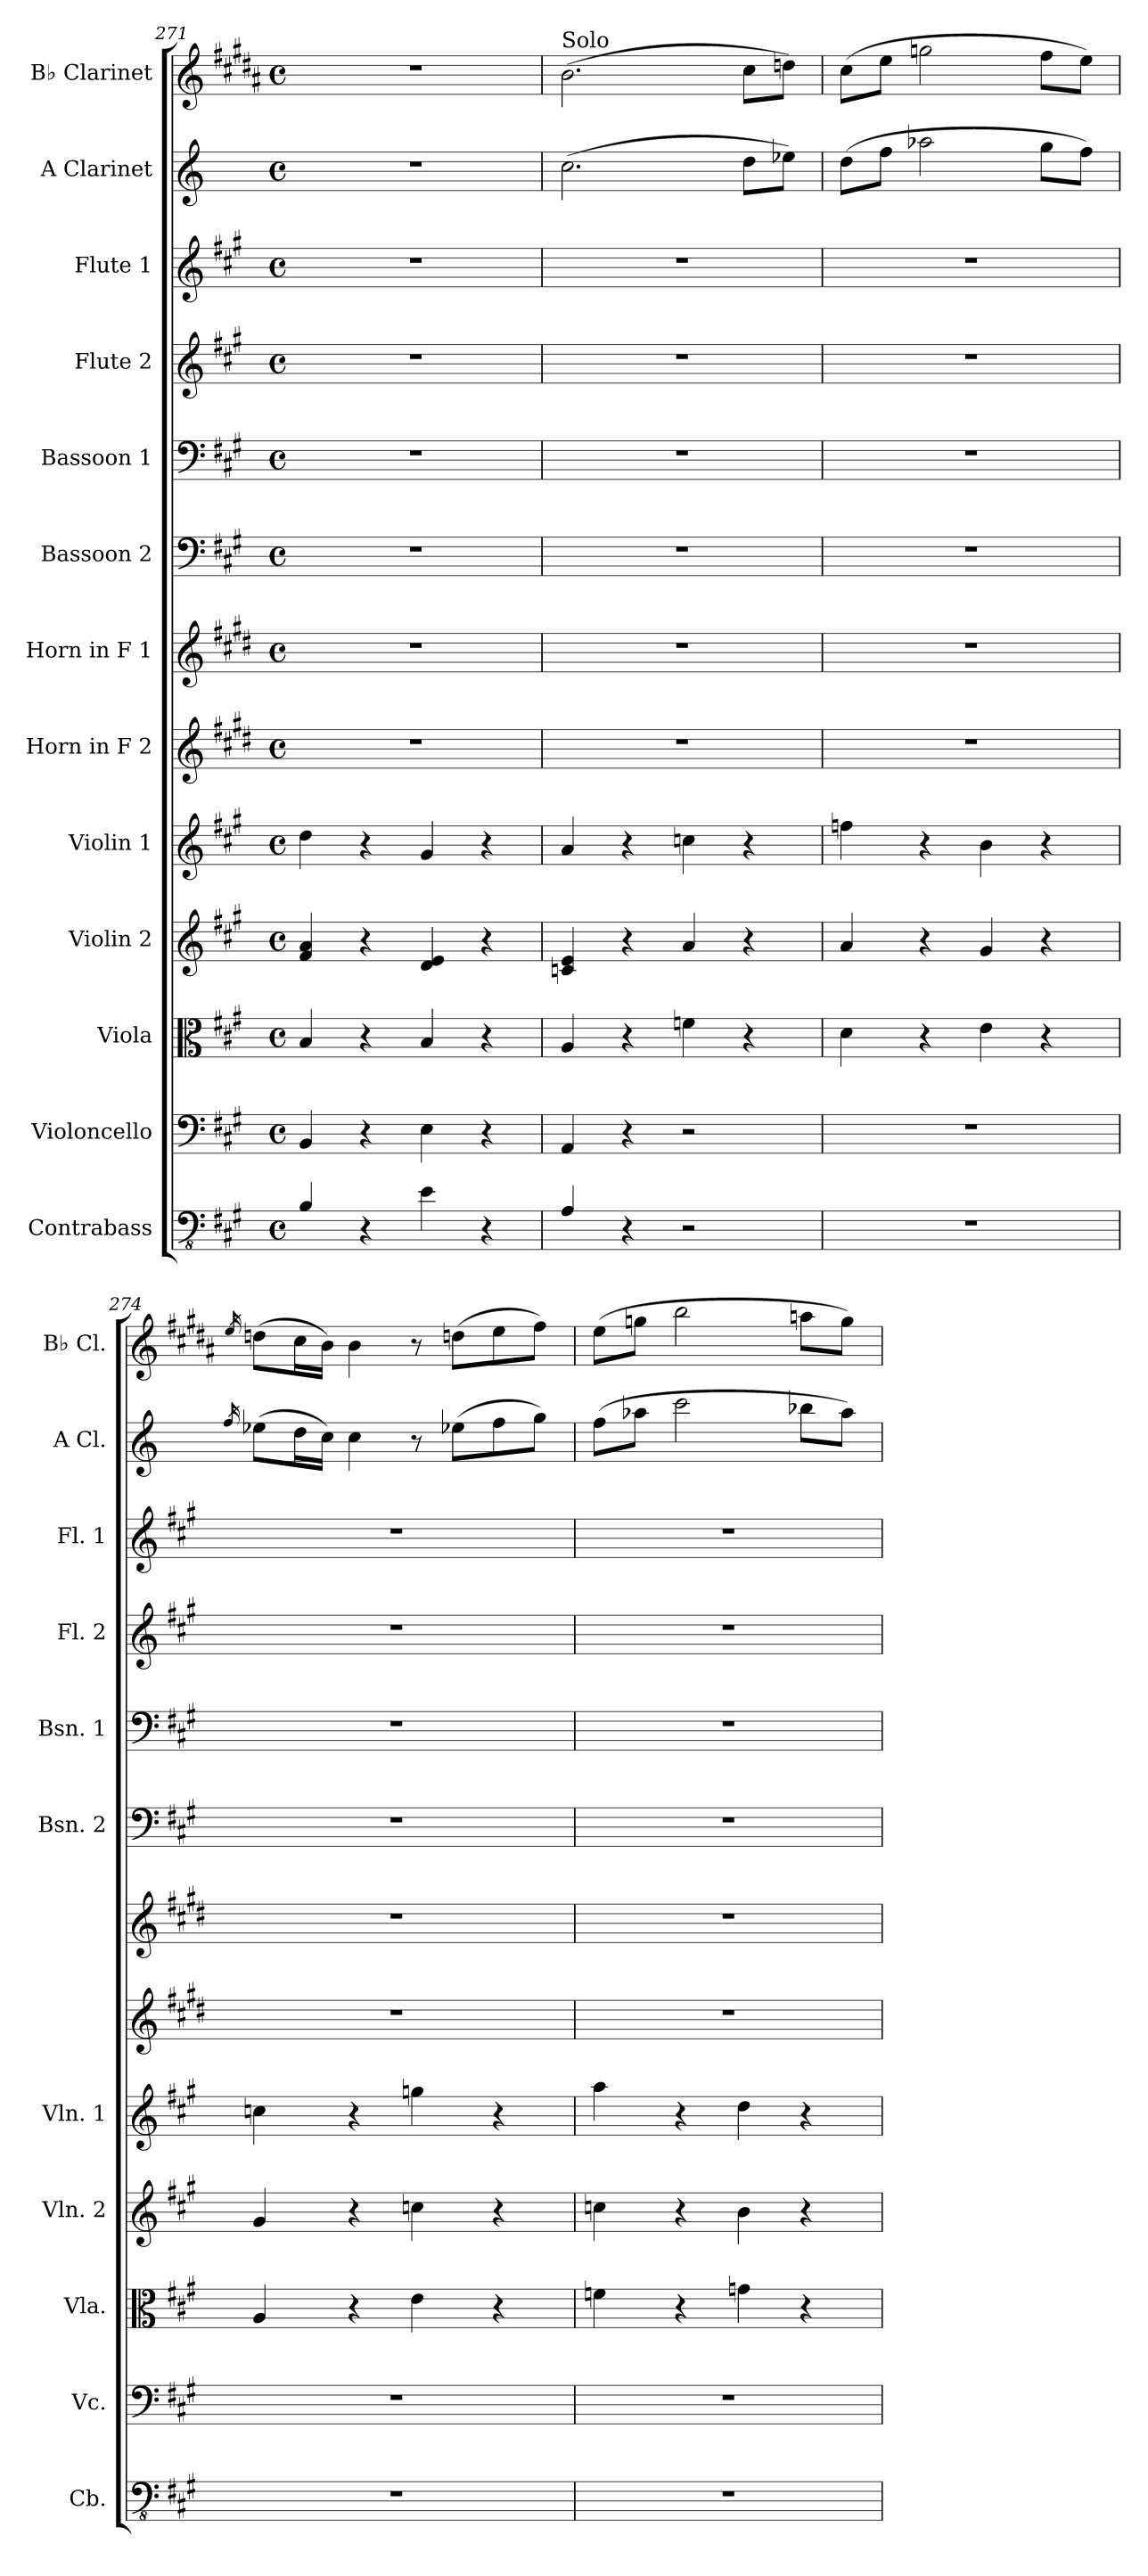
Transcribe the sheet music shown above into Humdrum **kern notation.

**kern	**kern	**kern	**kern	**kern	**kern	**kern	**kern	**kern	**kern	**kern	**kern	**kern
*part13	*part12	*part11	*part10	*part9	*part8	*part7	*part6	*part5	*part4	*part3	*part2	*part1
*staff13	*staff12	*staff11	*staff10	*staff9	*staff8	*staff7	*staff6	*staff5	*staff4	*staff3	*staff2	*staff1
*I"Contrabass	*I"Violoncello	*I"Viola	*I"Violin 2	*I"Violin 1	*I"Horn in F 2	*I"Horn in F 1	*I"Bassoon 2	*I"Bassoon 1	*I"Flute 2	*I"Flute 1	*I"A Clarinet	*I"B♭ Clarinet
*I'Cb.	*I'Vc.	*I'Vla.	*I'Vln. 2	*I'Vln. 1	*	*	*I'Bsn. 2	*I'Bsn. 1	*I'Fl. 2	*I'Fl. 1	*I'A Cl.	*I'B♭ Cl.
*clefFv4	*clefF4	*clefC3	*clefG2	*clefG2	*clefG2	*clefG2	*clefF4	*clefF4	*clefG2	*clefG2	*clefG2	*clefG2
*ITrd7c12	*	*	*	*	*ITrd4c7	*ITrd4c7	*	*	*	*	*ITrd2c3	*ITrd1c2
*k[f#c#g#]	*k[f#c#g#]	*k[f#c#g#]	*k[f#c#g#]	*k[f#c#g#]	*k[f#c#g#]	*k[f#c#g#]	*k[f#c#g#]	*k[f#c#g#]	*k[f#c#g#]	*k[f#c#g#]	*k[f#c#g#]	*k[f#c#g#]
*M4/4	*M4/4	*M4/4	*M4/4	*M4/4	*M4/4	*M4/4	*M4/4	*M4/4	*M4/4	*M4/4	*M4/4	*M4/4
*met(c)	*met(c)	*met(c)	*met(c)	*met(c)	*met(c)	*met(c)	*met(c)	*met(c)	*met(c)	*met(c)	*met(c)	*met(c)
=271	=271	=271	=271	=271	=271	=271	=271	=271	=271	=271	=271	=271
4BBB/	4BB/	4B/	4f#/ 4a/	4dd\	1r	1r	1r	1r	1r	1r	1r	1r
4r	4r	4r	4r	4r	.	.	.	.	.	.	.	.
4EE\	4E\	4B/	4d/ 4e/	4g#/	.	.	.	.	.	.	.	.
4r	4r	4r	4r	4r	.	.	.	.	.	.	.	.
!!LO:PB:g=z
=272	=272	=272	=272	=272	=272	=272	=272	=272	=272	=272	=272	=272
!	!	!	!	!	!	!	!	!	!	!	!	!LO:TX:t=Solo
4AAA/	4AA/	4A/	4cn/ 4e/	4a/	1r	1r	1r	1r	1r	1r	(>2.a\	(>2.a\
4r	4r	4r	4r	4r	.	.	.	.	.	.	.	.
2r	2r	4fn\	4a/	4ccn\	.	.	.	.	.	.	.	.
.	.	4r	4r	4r	.	.	.	.	.	.	8b\L	8b\L
.	.	.	.	.	.	.	.	.	.	.	8ccn\J)	8ccn\J)
=273	=273	=273	=273	=273	=273	=273	=273	=273	=273	=273	=273	=273
1r	1r	4d\	4a/	4ffn\	1r	1r	1r	1r	1r	1r	(>8b\L	(>8b\L
.	.	.	.	.	.	.	.	.	.	.	8dd\J	8dd\J
.	.	4r	4r	4r	.	.	.	.	.	.	2ffn\	2ffn\
.	.	4e\	4g#/	4b\	.	.	.	.	.	.	.	.
.	.	4r	4r	4r	.	.	.	.	.	.	8ee\L	8ee\L
.	.	.	.	.	.	.	.	.	.	.	8dd\J)	8dd\J)
=274	=274	=274	=274	=274	=274	=274	=274	=274	=274	=274	=274	=274
.	.	.	.	.	.	.	.	.	.	.	16qdd/	16qdd/
1r	1r	4A/	4g#/	4ccn\	1r	1r	1r	1r	1r	1r	(>8ccn\L	(>8ccn\L
.	.	.	.	.	.	.	.	.	.	.	16b\L	16b\L
.	.	.	.	.	.	.	.	.	.	.	16a\JJ)	16a\JJ)
.	.	4r	4r	4r	.	.	.	.	.	.	4a\	4a\
.	.	4e\	4ccn\	4ggn\	.	.	.	.	.	.	8r	8r
.	.	.	.	.	.	.	.	.	.	.	(>8ccn\L	(>8ccn\L
.	.	4r	4r	4r	.	.	.	.	.	.	8dd\	8dd\
.	.	.	.	.	.	.	.	.	.	.	8ee\J)	8ee\J)
=275	=275	=275	=275	=275	=275	=275	=275	=275	=275	=275	=275	=275
1r	1r	4fn\	4ccn\	4aa\	1r	1r	1r	1r	1r	1r	(>8dd\L	(>8dd\L
.	.	.	.	.	.	.	.	.	.	.	8ffn\J	8ffn\J
.	.	4r	4r	4r	.	.	.	.	.	.	2aa\	2aa\
.	.	4gn\	4b\	4dd\	.	.	.	.	.	.	.	.
.	.	4r	4r	4r	.	.	.	.	.	.	8ggn\L	8ggn\L
.	.	.	.	.	.	.	.	.	.	.	8ff\J)	8ff\J)
=	=	=	=	=	=	=	=	=	=	=	=	=
*-	*-	*-	*-	*-	*-	*-	*-	*-	*-	*-	*-	*-
